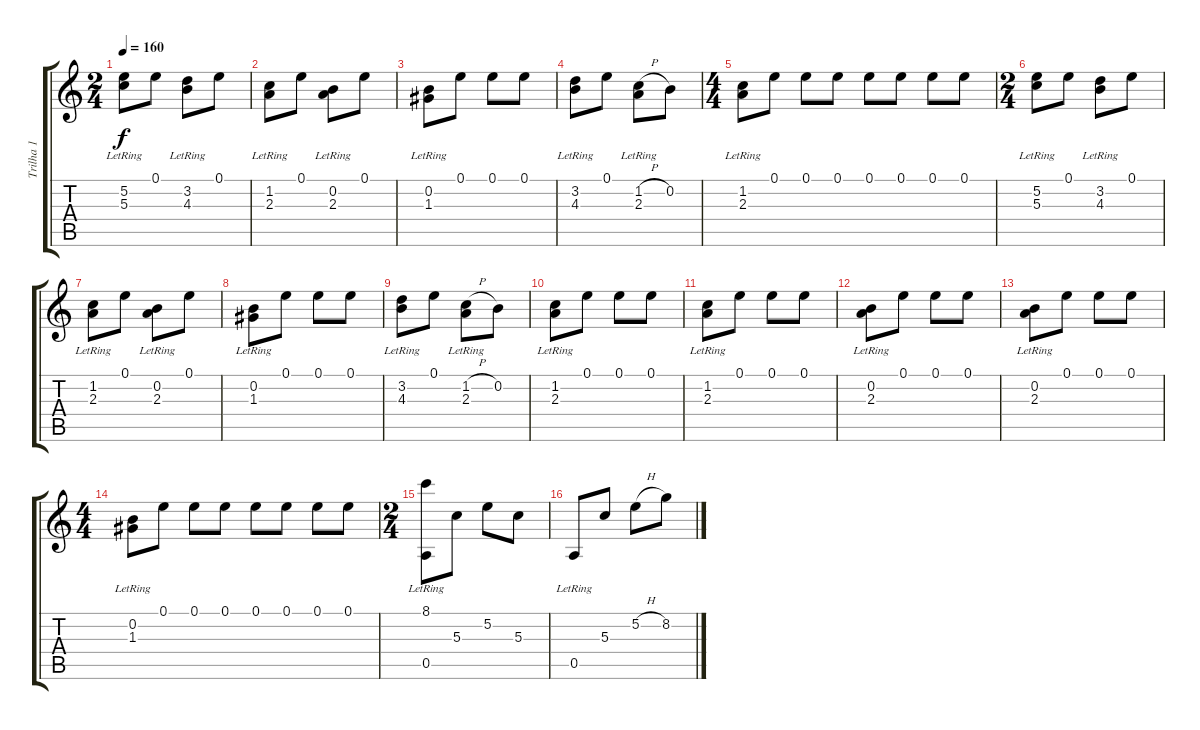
\track ("Trilha 1" "Trilha 1") {instrument acousticguitarnylon}
\staff {score tabs}
\tuning (E4 B3 G3 D3 A2 E2) {hide}
\ts (2 4)
\tempo 160
\clef g2
\ks c
(5.2{lr} 5.3{lr}).8{dy f instrument acousticguitarnylon} 0.1.8 (3.2{lr} 4.3{lr}).8 0.1.8 |
(1.2{lr} 2.3{lr}).8 0.1.8 (0.2{lr} 2.3{lr}).8 0.1.8 |
(0.2{lr} 1.3{lr}).8 0.1.8 0.1.8 0.1.8 |
(3.2{lr} 4.3{lr}).8 0.1.8 (1.2{h} 2.3{lr}).8 0.2.8 |
\ts (4 4)
(1.2{lr} 2.3{lr}).8 0.1.8 0.1.8 0.1.8 0.1.8 0.1.8 0.1.8 0.1.8 |
\ts (2 4)
(5.2{lr} 5.3{lr}).8 0.1.8 (3.2{lr} 4.3{lr}).8 0.1.8 |
(1.2{lr} 2.3{lr}).8 0.1.8 (0.2{lr} 2.3{lr}).8 0.1.8 |
(0.2{lr} 1.3{lr}).8 0.1.8 0.1.8 0.1.8 |
(3.2{lr} 4.3{lr}).8 0.1.8 (1.2{h} 2.3{lr}).8 0.2.8 |
(1.2{lr} 2.3{lr}).8 0.1.8 0.1.8 0.1.8 |
(1.2{lr} 2.3{lr}).8 0.1.8 0.1.8 0.1.8 |
(0.2{lr} 2.3{lr}).8 0.1.8 0.1.8 0.1.8 |
(0.2{lr} 2.3{lr}).8 0.1.8 0.1.8 0.1.8 |
\ts (4 4)
(0.2{lr} 1.3{lr}).8 0.1.8 0.1.8 0.1.8 0.1.8 0.1.8 0.1.8 0.1.8 |
\ts (2 4)
(8.1{lr} 0.5{lr}).8 5.3.8 5.2.8 5.3.8 |
0.5{lr}.8 5.3.8 5.2{h}.8 8.2.8
